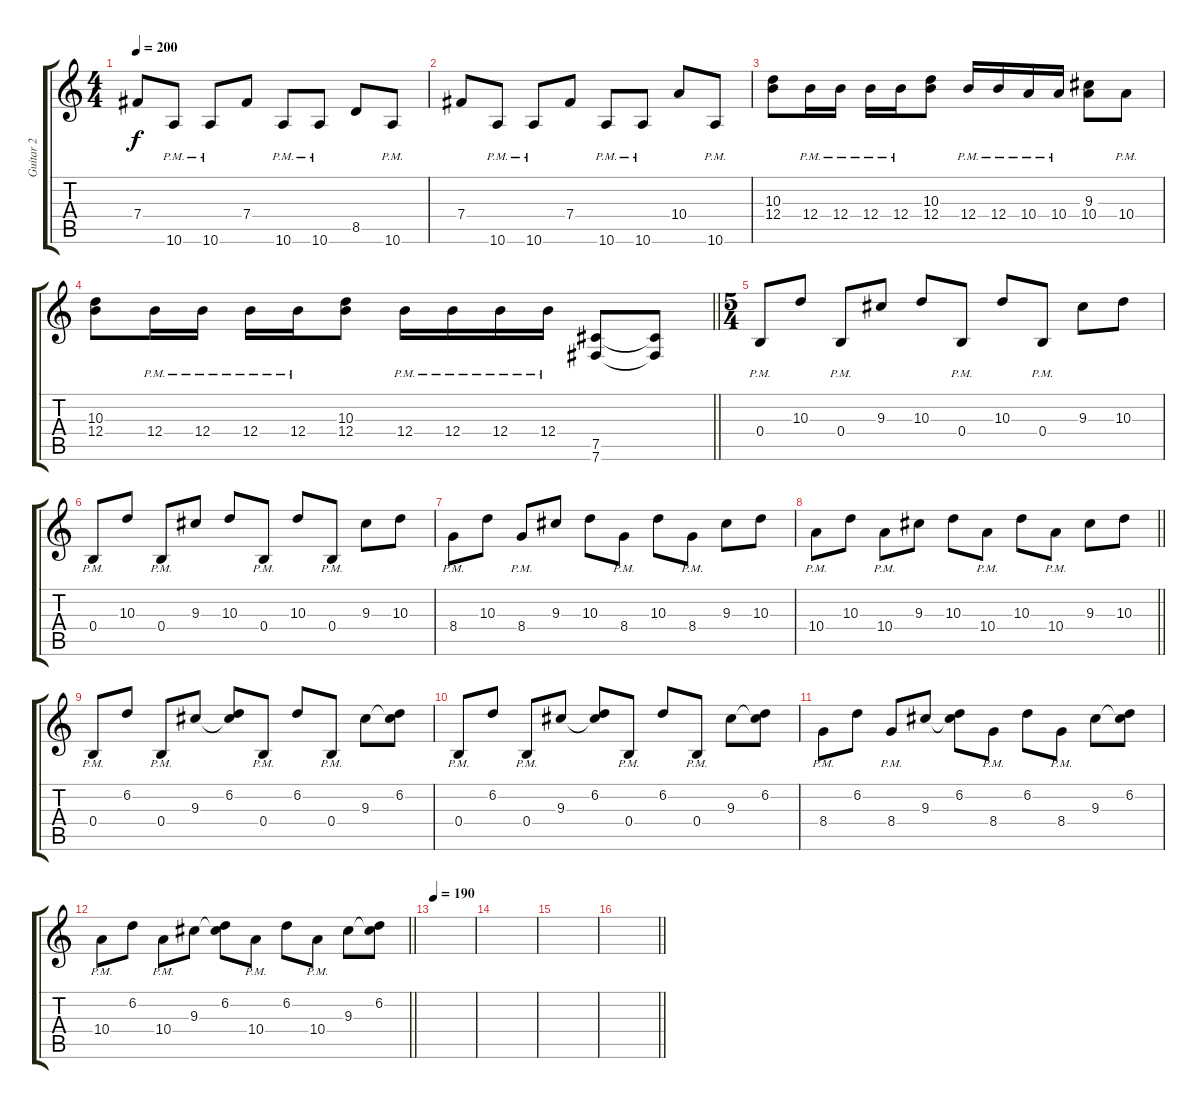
\track ("Guitar 2" "Guitar 2") {instrument distortionguitar}
\staff {score tabs}
\tuning (Db4 Ab3 E3 B2 Gb2 B1) {hide}
\ts (4 4)
\tempo 200
\clef g2
\ks c
7.4.8{dy f} 10.6{pm}.8 10.6{pm}.8 7.4.8 10.6{pm}.8 10.6{pm}.8 8.5.8 10.6{pm}.8 |
7.4.8 10.6{pm}.8 10.6{pm}.8 7.4.8 10.6{pm}.8 10.6{pm}.8 10.4.8 10.6{pm}.8 |
(10.3 12.4).8 12.4{pm}.16 12.4{pm}.16 12.4{pm}.16 12.4{pm}.16 (10.3 12.4).8 12.4{pm}.16 12.4{pm}.16 10.4{pm}.16 10.4{pm}.16 (9.3 10.4).8 10.4{pm}.8 |
\barLineRight lightlight
(10.3 12.4).8 12.4{pm}.16 12.4{pm}.16 12.4{pm}.16 12.4{pm}.16 (10.3 12.4).8 12.4{pm}.16 12.4{pm}.16 12.4{pm}.16 12.4{pm}.16 (7.5 7.6).8 (7.5{t} 7.6{t}).8 |
\ts (5 4)
0.4{pm}.8 10.3.8 0.4{pm}.8 9.3.8 10.3.8 0.4{pm}.8 10.3.8 0.4{pm}.8 9.3.8 10.3.8 |
0.4{pm}.8 10.3.8 0.4{pm}.8 9.3.8 10.3.8 0.4{pm}.8 10.3.8 0.4{pm}.8 9.3.8 10.3.8 |
8.4{pm}.8 10.3.8 8.4{pm}.8 9.3.8 10.3.8 8.4{pm}.8 10.3.8 8.4{pm}.8 9.3.8 10.3.8 |
\barLineRight lightlight
10.4{pm}.8 10.3.8 10.4{pm}.8 9.3.8 10.3.8 10.4{pm}.8 10.3.8 10.4{pm}.8 9.3.8 10.3.8 |
0.4{pm}.8 6.2.8 0.4{pm}.8 9.3.8 (6.2 9.3{t}).8 0.4{pm}.8 6.2.8 0.4{pm}.8 9.3.8 (6.2 9.3{t}).8 |
0.4{pm}.8 6.2.8 0.4{pm}.8 9.3.8 (6.2 9.3{t}).8 0.4{pm}.8 6.2.8 0.4{pm}.8 9.3.8 (6.2 9.3{t}).8 |
8.4{pm}.8 6.2.8 8.4{pm}.8 9.3.8 (6.2 9.3{t}).8 8.4{pm}.8 6.2.8 8.4{pm}.8 9.3.8 (6.2 9.3{t}).8 |
\barLineRight lightlight
10.4{pm}.8 6.2.8 10.4{pm}.8 9.3.8 (6.2 9.3{t}).8 10.4{pm}.8 6.2.8 10.4{pm}.8 9.3.8 (6.2 9.3{t}).8 |
\tempo 190
|
|
|
\barLineRight lightlight
